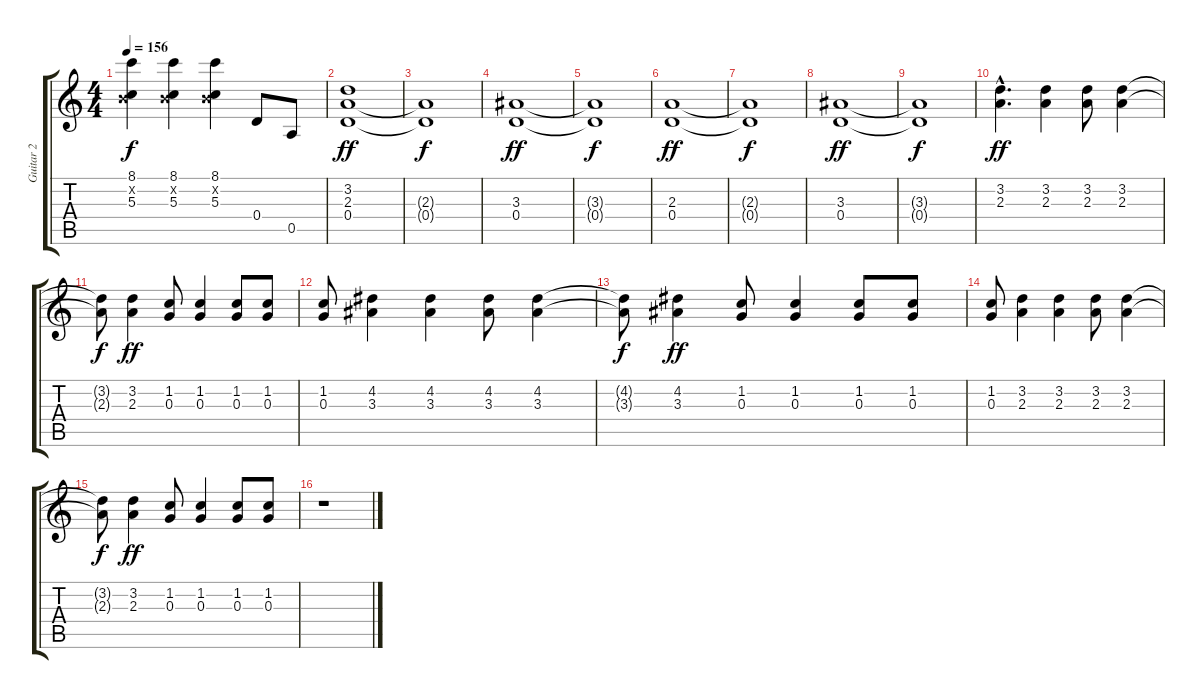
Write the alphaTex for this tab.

\track ("Guitar 2             " "Guitar 2  ") {instrument distortionguitar}
\staff {score tabs}
\tuning (E4 B3 G3 D3 A2 D2) {hide}
\ts (4 4)
\tempo 156
\clef g2
\ks c
(8.1 0.2{x} 5.3).4{dy f} (8.1 0.2{x} 5.3).4 (8.1 0.2{x} 5.3).4 0.4.8 0.5.8 |
(3.2 2.3 0.4).1{dy ff} |
(2.3{t} 0.4{t}).1{dy f} |
(3.3 0.4).1{dy ff} |
(3.3{t} 0.4{t}).1{dy f} |
(2.3 0.4).1{dy ff} |
(2.3{t} 0.4{t}).1{dy f} |
(3.3 0.4).1{dy ff} |
(3.3{t} 0.4{t}).1{dy f} |
(3.2{hac} 2.3{hac}).4{d dy ff} (3.2 2.3).4 (3.2 2.3).8 (3.2 2.3).4 |
(3.2{t} 2.3{t}).8{dy f} (3.2 2.3).4{dy ff} (1.2 0.3).8 (1.2 0.3).4 (1.2 0.3).8 (1.2 0.3).8 |
(1.2 0.3).8 (4.2 3.3).4 (4.2 3.3).4 (4.2 3.3).8 (4.2 3.3).4 |
(4.2{t} 3.3{t}).8{dy f} (4.2 3.3).4{dy ff} (1.2 0.3).8 (1.2 0.3).4 (1.2 0.3).8 (1.2 0.3).8 |
(1.2 0.3).8 (3.2 2.3).4 (3.2 2.3).4 (3.2 2.3).8 (3.2 2.3).4 |
(3.2{t} 2.3{t}).8{dy f} (3.2 2.3).4{dy ff} (1.2 0.3).8 (1.2 0.3).4 (1.2 0.3).8 (1.2 0.3).8 |
r.1
